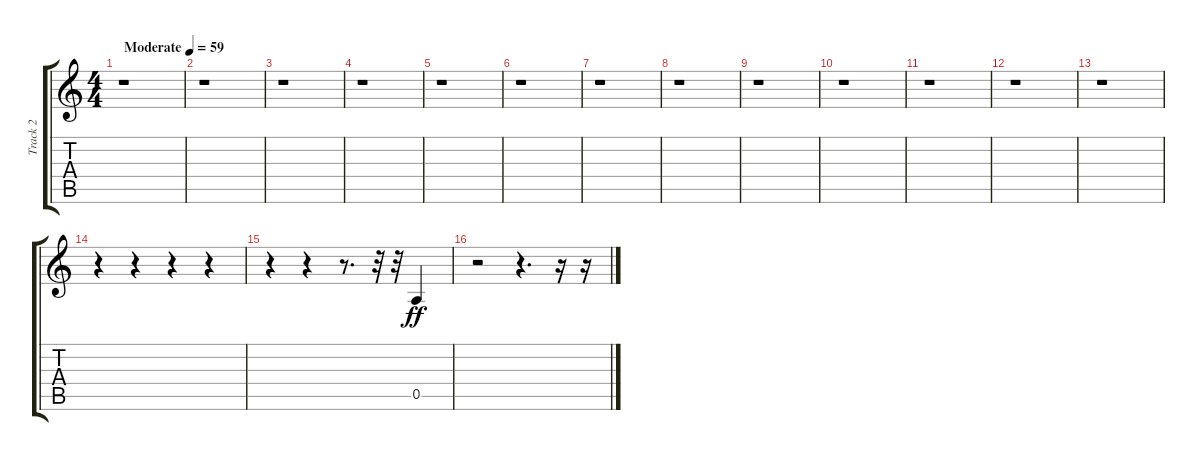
\track ("Track 2" "Track 2") {instrument fretlessbass}
\staff {score tabs}
\tuning (E4 B3 G3 D3 A2 E2) {hide}
\ts (4 4)
\tempo (59 "Moderate")
\clef g2
\ks c
r.1{dy ff instrument fretlessbass} |
r.1 |
r.1 |
r.1 |
r.1 |
r.1 |
r.1 |
r.1 |
r.1 |
r.1 |
r.1 |
r.1 |
r.1 |
r.4 r.4 r.4 r.4 |
r.4 r.4 r.8{d} r.32 r.32 0.5.4 |
r.2 r.4{d} r.16 r.16
